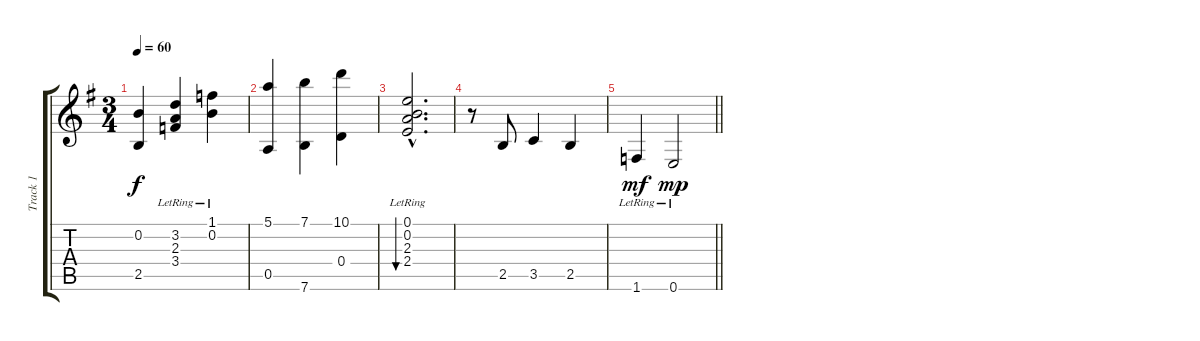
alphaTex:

\track ("Track 1" "Track 1") {instrument acousticguitarnylon}
\staff {score tabs}
\tuning (E4 B3 G3 D3 A2 E2) {hide}
\ts (3 4)
\tempo 60
\clef g2
\ks eminor
(0.2 2.5).4{dy f} (3.2{lr} 2.3{lr} 3.4{lr}).4 (1.1{lr} 0.2{lr}).4 |
(5.1 0.5).4 (7.1 7.6).4 (10.1 0.4).4 |
(0.1{hac lr} 0.2{hac lr} 2.3{hac lr} 2.4{hac lr}).2{d bu 480} |
r.8 2.5.8 3.5.4 2.5.4 |
\barLineRight lightlight
1.6{lr}.4{dy mf} 0.6{lr}.2{dy mp}
